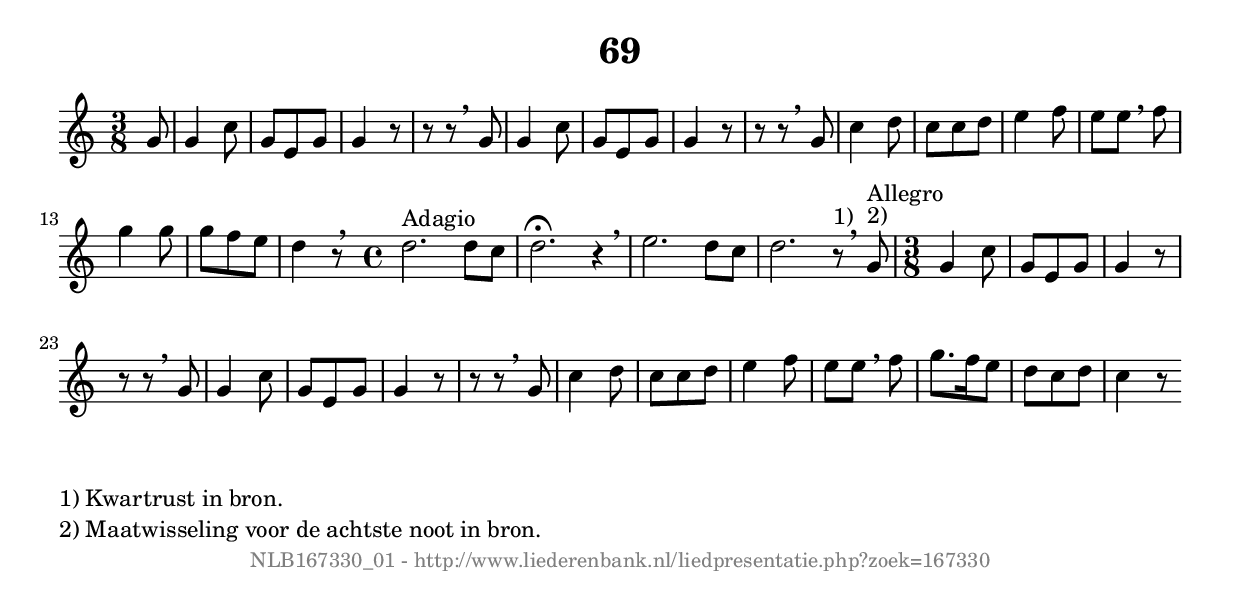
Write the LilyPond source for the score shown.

%
% produced by wce2krn 1.64 (7 June 2014)
%
\version"2.16"
#(append! paper-alist '(("long" . (cons (* 210 mm) (* 2000 mm)))))
#(set-default-paper-size "long")
sb = {\breathe}
mBreak = {\breathe }
bBreak = {\breathe }
x = {\once\override NoteHead #'style = #'cross }
gl=\glissando
itime={\override Staff.TimeSignature #'stencil = ##f }
ficta = {\once\set suggestAccidentals = ##t}
fine = {\once\override Score.RehearsalMark #'self-alignment-X = #1 \mark \markup {\italic{Fine}}}
dc = {\once\override Score.RehearsalMark #'self-alignment-X = #1 \mark \markup {\italic{D.C.}}}
dcf = {\once\override Score.RehearsalMark #'self-alignment-X = #1 \mark \markup {\italic{D.C. al Fine}}}
dcc = {\once\override Score.RehearsalMark #'self-alignment-X = #1 \mark \markup {\italic{D.C. al Coda}}}
ds = {\once\override Score.RehearsalMark #'self-alignment-X = #1 \mark \markup {\italic{D.S.}}}
dsf = {\once\override Score.RehearsalMark #'self-alignment-X = #1 \mark \markup {\italic{D.S. al Fine}}}
dsc = {\once\override Score.RehearsalMark #'self-alignment-X = #1 \mark \markup {\italic{D.S. al Coda}}}
pv = {\set Score.repeatCommands = #'((volta "1"))}
sv = {\set Score.repeatCommands = #'((volta "2"))}
tv = {\set Score.repeatCommands = #'((volta "3"))}
qv = {\set Score.repeatCommands = #'((volta "4"))}
xv = {\set Score.repeatCommands = #'((volta #f))}
\header{ tagline = ""
title = "69"
}
\score {{
\key c \major
\relative g'
{
\set melismaBusyProperties = #'()
\partial 32*4
\time 3/8
\tempo 4=120
\override Score.MetronomeMark #'transparent = ##t
\override Score.RehearsalMark #'break-visibility = #(vector #t #t #f)
g8 g4 c8 g e g g4 r8 r r \sb g g4 c8 g e g g4 r8 r r \mBreak
g8 c4 d8 c c d e4 f8 e e \sb f g4 g8 g f e d4 r8 \bar":|:" \bBreak
\time 4/4 d2.^"Adagio" d8 c d2.^\fermata r4 \sb e2. d8 c d2. r8^"1)" \mBreak
g,8^"2)"^"Allegro" \time 3/8 g4 c8 g e g g4 r8 r r \sb g g4 c8 g e g g4 r8 r r \mBreak
g8 c4 d8 c c d e4 f8 e e \sb f g8. f16 e8 d c d c4 r8 \bar":|"
 }}
 \midi { }
 \layout {
            indent = 0.0\cm
}
}
\markup { \wordwrap-string #" 
1) Kwartrust in bron.

2) Maatwisseling voor de achtste noot in bron.
"}
\markup { \vspace #0 } \markup { \with-color #grey \fill-line { \center-column { \smaller "NLB167330_01 - http://www.liederenbank.nl/liedpresentatie.php?zoek=167330" } } }
